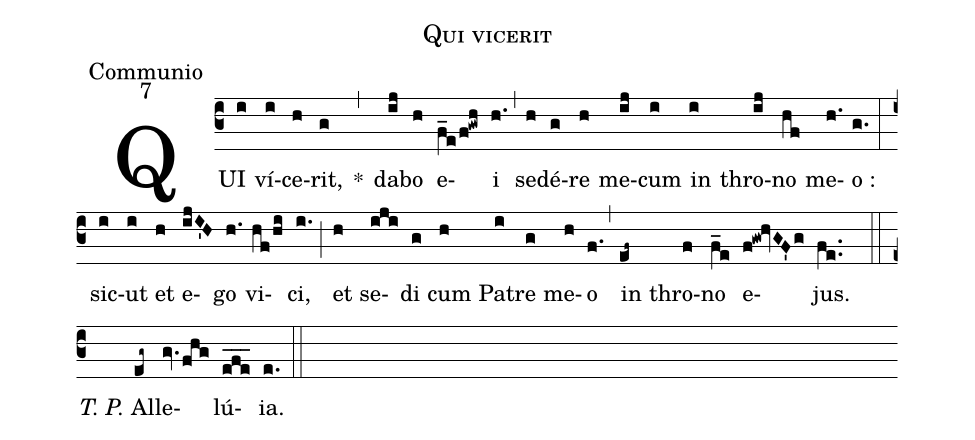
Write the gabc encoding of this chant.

name:Qui vicerit;
office-part:Communio;
mode:7;
%%
(c3) QUI(i) ví(i)ce(h)rit,(g) *(,) da(ij)bo(h) e(f_e/f!gwh)i(h.) (,) se(h)dé(g)re(h) me(ij)cum(i) in(i) thro(ij)no(hf) me(h.)o :(g.) (:) sic(i)ut(i) et(h) e(ijI'H)go(h.) vi(hf/hi)ci,(i.) (;) et(h) se(iji)di(g) cum(h) Pa(i)tre(g) me(h)o(f.) (,) in(ef~) thro(f)no(f_e) e(f!gw!hvGF'g)jus.(fe..) (::) <i>T. P.</i> Al(eg~)le(gv.fhg)lú(efe___){ia}.(e.) (::)
